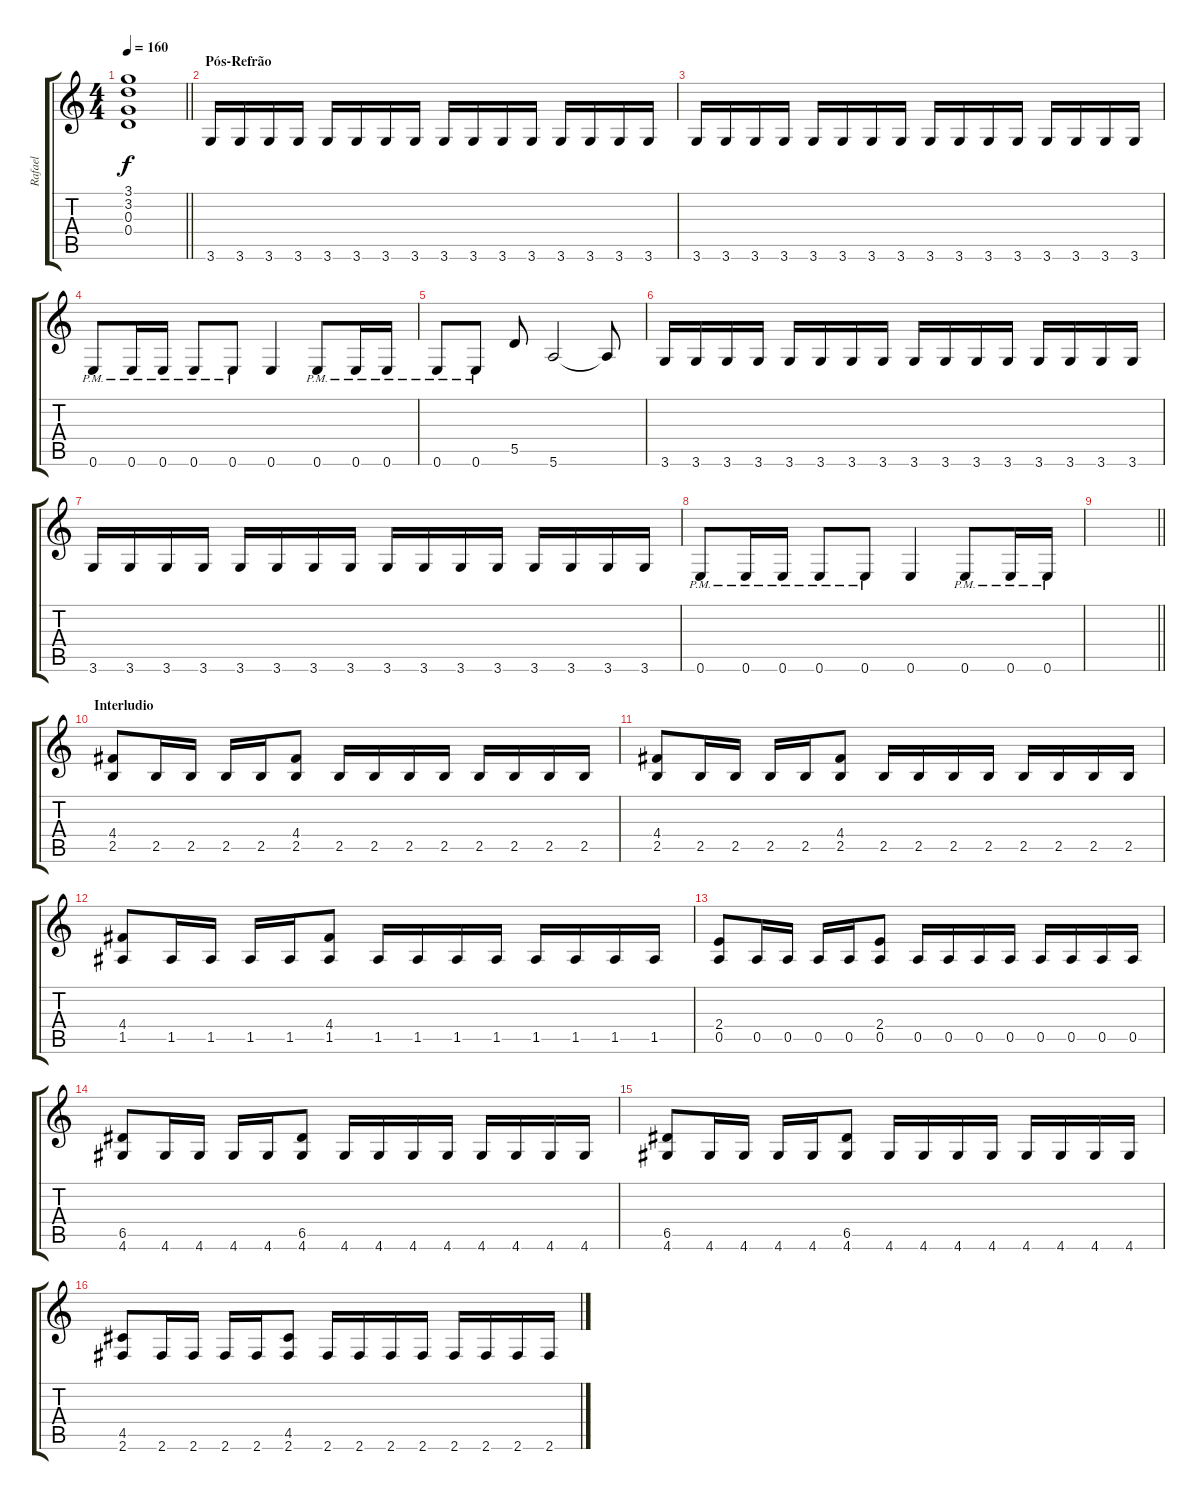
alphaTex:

\track ("Rafael" "Rafael") {instrument distortionguitar}
\staff {score tabs}
\tuning (E4 B3 G3 D3 A2 E2) {hide}
\ts (4 4)
\tempo 160
\clef g2
\barLineRight lightlight
\ks c
(3.1 3.2 0.3 0.4).1{dy f} |
\section ("" "Pós-Refrão")
3.6.16 3.6.16 3.6.16 3.6.16 3.6.16 3.6.16 3.6.16 3.6.16 3.6.16 3.6.16 3.6.16 3.6.16 3.6.16 3.6.16 3.6.16 3.6.16 |
3.6.16 3.6.16 3.6.16 3.6.16 3.6.16 3.6.16 3.6.16 3.6.16 3.6.16 3.6.16 3.6.16 3.6.16 3.6.16 3.6.16 3.6.16 3.6.16 |
0.6{pm}.8 0.6{pm}.16 0.6{pm}.16 0.6{pm}.8 0.6{pm}.8 0.6.4 0.6{pm}.8 0.6{pm}.16 0.6{pm}.16 |
0.6{pm}.8 0.6{pm}.8 5.5.8 5.6.2 5.6{t}.8 |
3.6.16 3.6.16 3.6.16 3.6.16 3.6.16 3.6.16 3.6.16 3.6.16 3.6.16 3.6.16 3.6.16 3.6.16 3.6.16 3.6.16 3.6.16 3.6.16 |
3.6.16 3.6.16 3.6.16 3.6.16 3.6.16 3.6.16 3.6.16 3.6.16 3.6.16 3.6.16 3.6.16 3.6.16 3.6.16 3.6.16 3.6.16 3.6.16 |
0.6{pm}.8 0.6{pm}.16 0.6{pm}.16 0.6{pm}.8 0.6{pm}.8 0.6.4 0.6{pm}.8 0.6{pm}.16 0.6{pm}.16 |
\barLineRight lightlight
|
\section ("" "Interludio")
(4.4 2.5).8 2.5.16 2.5.16 2.5.16 2.5.16 (4.4 2.5).8 2.5.16 2.5.16 2.5.16 2.5.16 2.5.16 2.5.16 2.5.16 2.5.16 |
(4.4 2.5).8 2.5.16 2.5.16 2.5.16 2.5.16 (4.4 2.5).8 2.5.16 2.5.16 2.5.16 2.5.16 2.5.16 2.5.16 2.5.16 2.5.16 |
(4.4 1.5).8 1.5.16 1.5.16 1.5.16 1.5.16 (4.4 1.5).8 1.5.16 1.5.16 1.5.16 1.5.16 1.5.16 1.5.16 1.5.16 1.5.16 |
(2.4 0.5).8 0.5.16 0.5.16 0.5.16 0.5.16 (2.4 0.5).8 0.5.16 0.5.16 0.5.16 0.5.16 0.5.16 0.5.16 0.5.16 0.5.16 |
(6.5 4.6).8 4.6.16 4.6.16 4.6.16 4.6.16 (6.5 4.6).8 4.6.16 4.6.16 4.6.16 4.6.16 4.6.16 4.6.16 4.6.16 4.6.16 |
(6.5 4.6).8 4.6.16 4.6.16 4.6.16 4.6.16 (6.5 4.6).8 4.6.16 4.6.16 4.6.16 4.6.16 4.6.16 4.6.16 4.6.16 4.6.16 |
(4.5 2.6).8 2.6.16 2.6.16 2.6.16 2.6.16 (4.5 2.6).8 2.6.16 2.6.16 2.6.16 2.6.16 2.6.16 2.6.16 2.6.16 2.6.16
